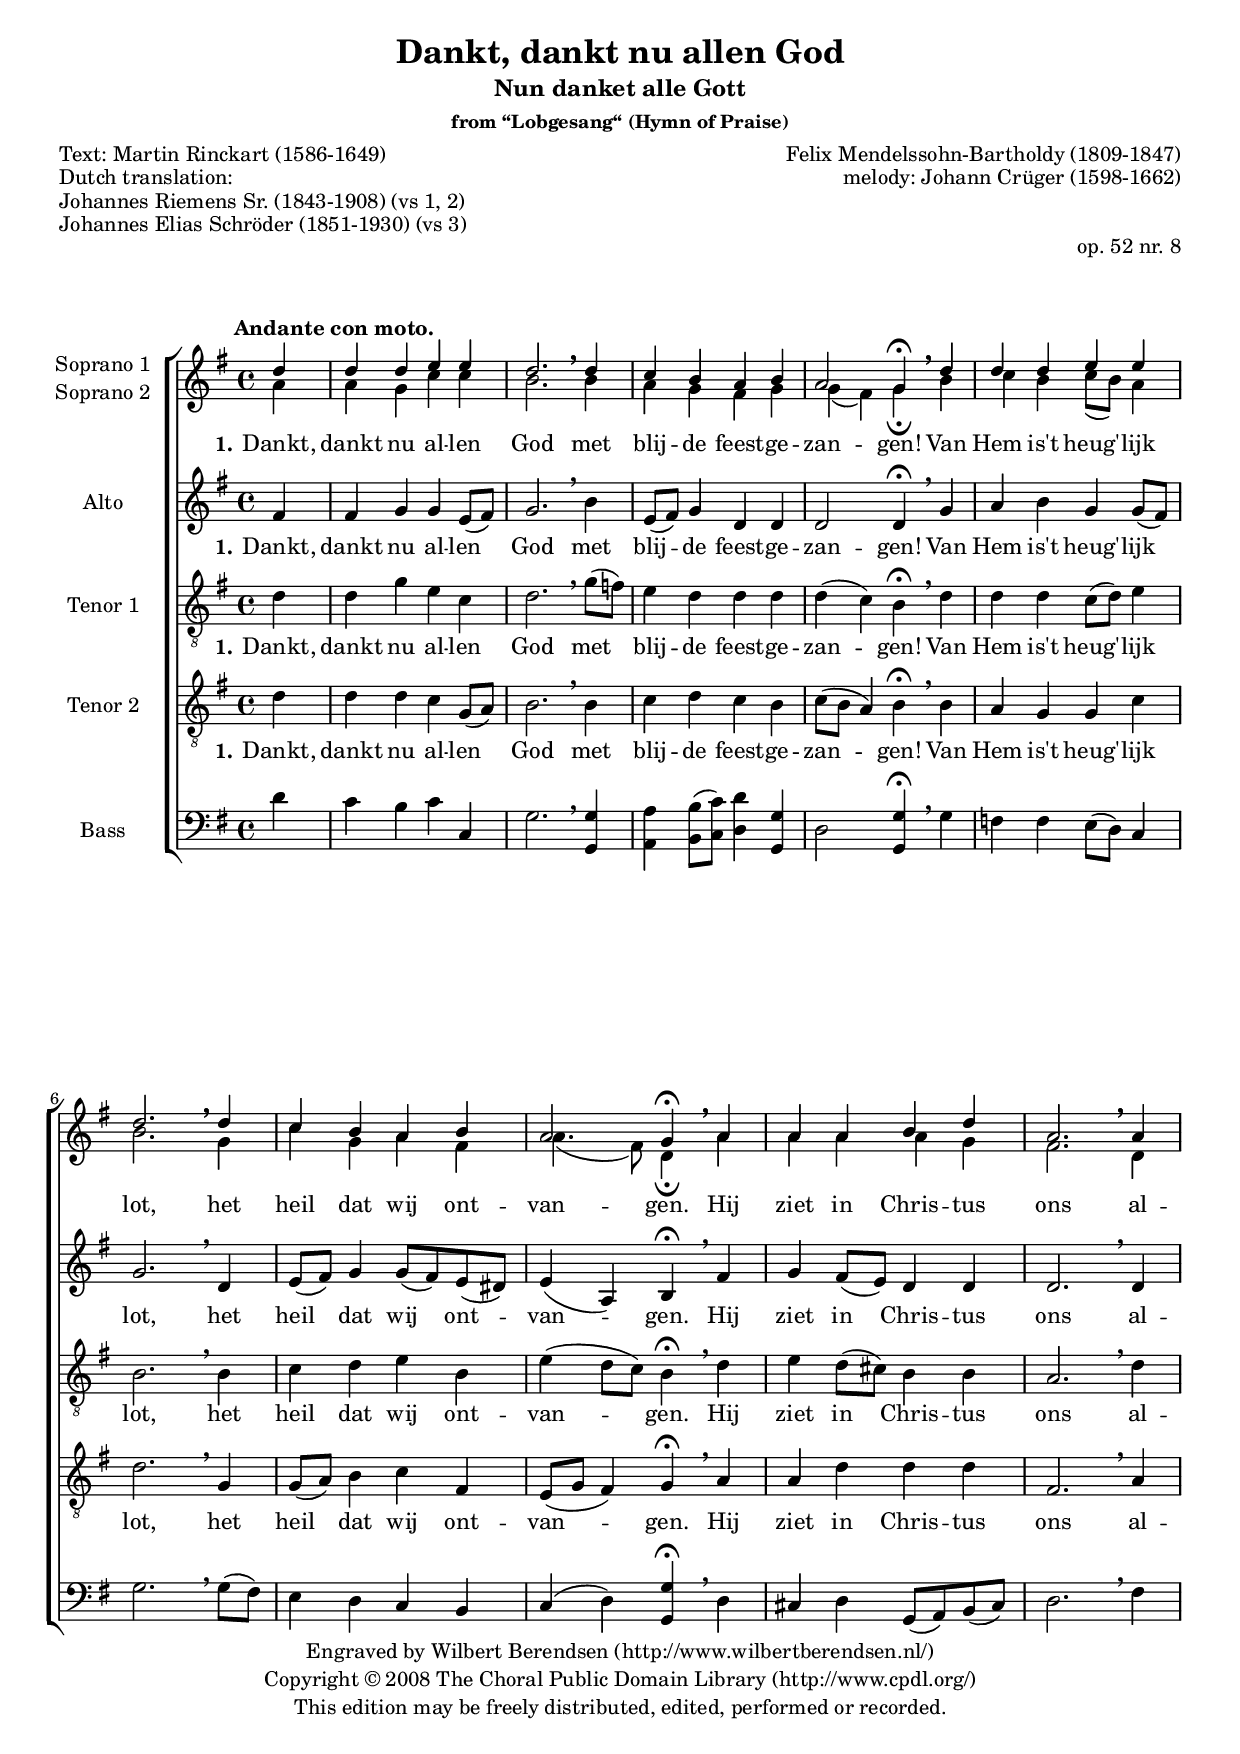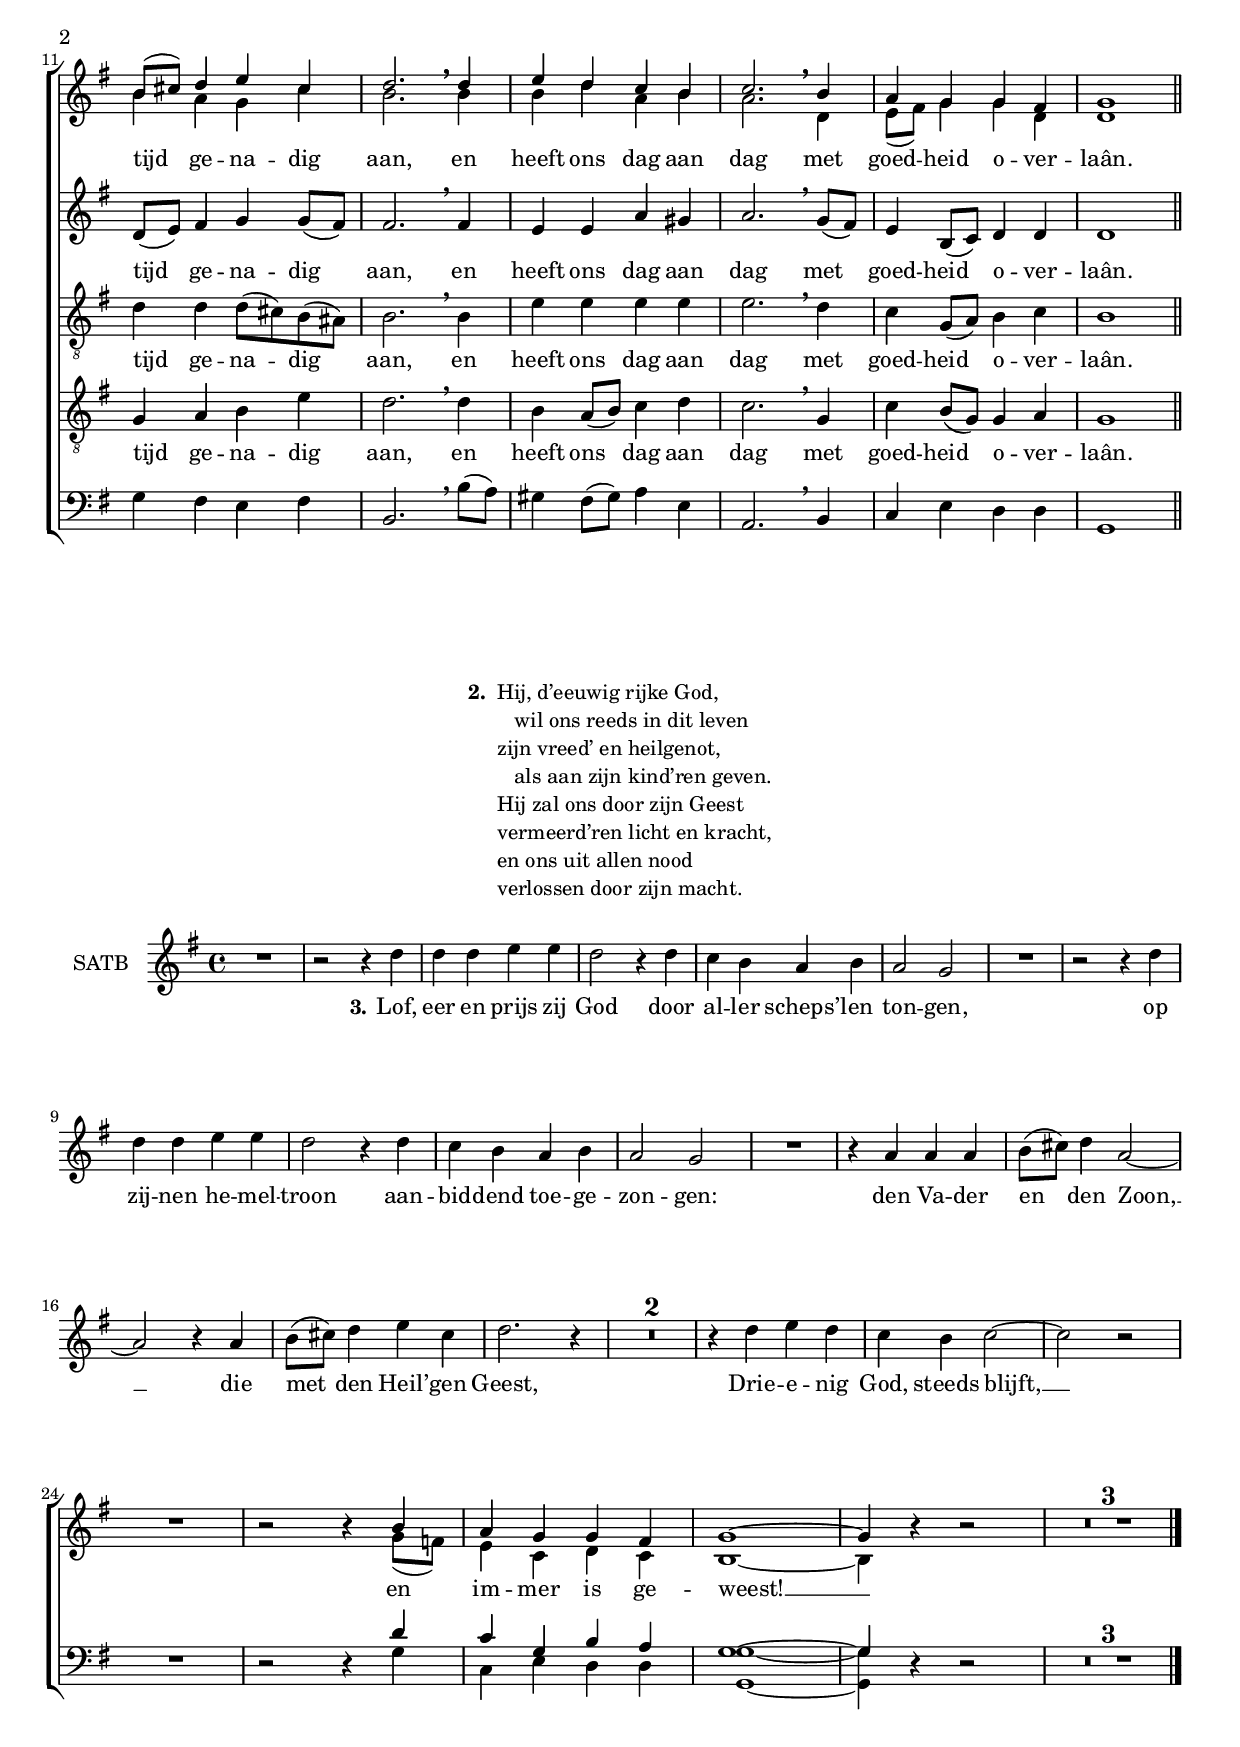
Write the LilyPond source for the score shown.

\version "2.11.46"

#(set-global-staff-size 18)

\header {
  title = "Dankt, dankt nu allen God"
  subtitle = "Nun danket alle Gott"
  subsubtitle = %{Nº 8. %}"from “Lobgesang“ (Hymn of Praise)"
  composer = \markup\override#'(baseline-skip . 2.5)\column\right-align{
    "Felix Mendelssohn-Bartholdy (1809-1847)"
    "melody: Johann Crüger (1598-1662)"
  }
  poet = \markup\override#'(baseline-skip . 2.5)\column{
    "Text: Martin Rinckart (1586-1649)"
    "Dutch translation:"
    "Johannes Riemens Sr. (1843-1908) (vs 1, 2)"
    "Johannes Elias Schröder (1851-1930) (vs 3)"
  }
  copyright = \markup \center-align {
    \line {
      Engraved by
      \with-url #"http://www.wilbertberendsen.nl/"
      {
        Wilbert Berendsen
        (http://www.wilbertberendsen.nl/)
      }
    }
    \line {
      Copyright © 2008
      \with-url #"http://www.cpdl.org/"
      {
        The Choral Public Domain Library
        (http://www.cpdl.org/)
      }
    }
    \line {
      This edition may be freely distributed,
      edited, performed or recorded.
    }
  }
}


\paper {
  between-system-padding = 0
}

tempoMark = {
  \override Score.MetronomeMark #'stencil = ##f
  \tempo 4=90
  \once \override Score.RehearsalMark #'self-alignment-X = #LEFT
  \once \override Score.RehearsalMark #'font-series = #'bold
  \once \override Score.RehearsalMark #'font-size = #0
  \once \override Score.RehearsalMark #'break-align-symbols = #'(time-signature)
  \once \override Score.RehearsalMark #'extra-offset = #'(-0.5 . 0)
  \mark "Andante con moto."
}

global = {
  \key g \major
  \time 4/4
  \partial 4
}

sopI = \relative c'' {
  \global
  d4 d d e e d2. \breathe
  d4 c b a b a2 g4\fermata \breathe
  d' d d e e d2. \breathe
  d4 c b a b a2 g4\fermata \breathe
  a a a b d a2. \breathe
  a4 b8( cis) d4 e cis d2. \breathe
  d4 e d c b c2. \breathe
  b4 a g g fis g1
  \bar "||"
}

sopII = \relative c'' {
  \global
  a4 a g c c b2. \breathe
  b4 a g fis g g(fis) g\fermata \breathe
  b c b c8( b) a4 b2. \breathe
  g4 c g a fis a4.( fis8) d4\fermata \breathe
  a' a a a g fis2. \breathe
  d4 b' a g cis b2. \breathe
  b4 b d a b a2. \breathe
  d,4 e8( fis) g4 g d d1
  \bar "||"
}

alt = \relative c' {
  \global
  fis4 fis g g e8( fis) g2. \breathe
  b4 e,8(fis) g4 d d d2 d4\fermata \breathe
  g a b g g8( fis) g2.\breathe
  d4 e8(fis) g4 g8( fis) e( dis) e4( a,) b\fermata \breathe
  fis'4 g fis8( e) d4 d d2. \breathe
  d4 d8( e) fis4 g g8( fis) fis2.\breathe
  fis4 e e a gis a2.\breathe
  g8(fis) e4 b8( c) d4 d d1
  \bar "||"
}

tenI = \relative c' {
  \global
  d4 d g e c d2.\breathe
  g8(f) e4 d d d d(c) b\fermata\breathe
  d4 d d c8(d) e4 b2.\breathe
  b4 c d e b e( d8 c) b4\fermata \breathe
  d4 e d8( cis) b4 b a2.\breathe
  d4 d d d8(cis) b(ais) b2.\breathe
  b4 e e e e e2.\breathe
  d4 c g8( a) b4 c b1
  \bar "||"
}

tenII = \relative c' {
  \global
  d4 d d c g8( a) b2.\breathe
  b4 c d c b c8( b a4) b\fermata \breathe
  b a g g c d2. \breathe
  g,4 g8( a) b4 c fis, e8( g fis4) g\fermata \breathe
  a a d d d fis,2. \breathe
  a4 g a b e d2. \breathe
  d4 b a8( b) c4 d c2.\breathe
  g4 c b8( g) g4 a g1
  \bar "||"
}

bas = \relative c' {
  \global
  d4 c b c c, g'2. \breathe
  <<
    { g4 a b8( c) d4 g, }
    { g,4 a b8( c) d4 g, }
  >>
  d'2 <g, g'>4\fermata \breathe
  g'4 f f e8( d) c4 g'2. \breathe
  g8( fis) e4 d c b c(d) <g, g'>4\fermata \breathe
  d'4 cis d g,8(a) b(cis) d2.\breathe
  fis4 g fis e fis b,2.\breathe
  b'8(a) gis4 fis8(gis) a4 e a,2.\breathe
  b4 c e d d g,1
  \bar"||"
}

versOne = \lyricmode {
  \set stanza = "1."
  Dankt, dankt nu al -- len God
  met blij -- de feest -- ge -- zan -- gen!
  Van Hem is't heug' -- lijk lot,
  het heil dat wij ont -- van -- gen.
  Hij ziet in Chris -- tus ons
  al -- tijd ge -- na -- dig aan,
  en heeft ons dag aan dag
  met goed -- heid o -- ver -- laân.
}

\score {
  \new ChoirStaff <<
    \new Staff \with {
      instrumentName = \markup\column{ "Soprano 1" "Soprano 2" }
      %shortInstrumentName = \markup\column{ S.1 S.2 }
    } <<
      \new Voice = "sop1" { \voiceOne \tempoMark \sopI }
      \new Voice = "sop2" { \voiceTwo \sopII }
    >>
    \new Lyrics \lyricsto "sop1" \versOne
    \new Staff \with {
      instrumentName = "Alto"
      %shortInstrumentName = "A."
    } \alt
    \new Lyrics \lyricsto "sop1" \versOne
    \new Staff \with {
      instrumentName = "Tenor 1"
      %shortInstrumentName = "T.1"
    } { \clef "G_8" \tenI }
    \new Lyrics \lyricsto "sop1" \versOne
    \new Staff \with {
      instrumentName = "Tenor 2"
      %shortInstrumentName = "T.2"
    } { \clef "G_8" \tenII }
    \new Lyrics \lyricsto "sop1" \versOne
    \new Staff \with {
      instrumentName = "Bass"
      %shortInstrumentName = "B."
    } { \clef bass \bas }
  >>
  \header {
    opus = "op. 52 nr. 8"
  }
  \layout {
    indent = 20\mm
    %short-indent = 7\mm
    \context {
      \Staff
      \override VerticalAxisGroup #'minimum-Y-extent = #'(-3 . 4)
    }
  }
}


\markup \fill-line {
  \line {
    \bold "2. "
    \column {
      \line { Hij, d’eeuwig rijke God, }
      \line { "  " wil ons reeds in dit leven }
      \line { zijn vreed’ en heilgenot, }
      \line { "  " als aan zijn kind’ren geven. }
      \line { Hij zal ons door zijn Geest }
      \line { vermeerd’ren licht en kracht, }
      \line { en ons uit allen nood }
      \line { verlossen door zijn macht. }
      \line { " " }
    }
  }
}

verseThree = \lyricmode {
  \set stanza = "3."
  Lof, eer en prijs zij God
  door al -- ler scheps’ -- len ton -- gen,
  op zij -- nen he -- mel -- troon
  aan -- bid -- dend toe -- ge -- zon -- gen:
  den Va -- der en den Zoon, __
  die met den Heil’ -- gen Geest,
  Drie -- e -- nig God, steeds blijft, __
  en im -- mer is ge -- weest! __
}

\score {
  \new ChoirStaff <<
    \new Staff \with {
      instrumentName = "SATB"
    } <<
      \new Voice \relative c'' {
        \key g \major
        \repeat unfold 2 {
          R1 r2 r4 d d d e e d2 r4 d c b a b a2 g
        }
        R1 r4 a a a b8( cis) d4 a2~a r4
        a b8( cis) d4 e cis d2. r4
        R1*2
        r4 d e d c b c2~c r \break
        R1 r2 r4
        \voiceOne
        b a g g fis g1~g4
        \oneVoice
        r r2 R1*3
        \bar"|."
      } \addlyrics { \verseThree }
      \new Voice \relative c'' {
        \key g \major
        s1*24 s2.
        \voiceTwo
        g8(f) e4 c d c b1~b4
      }
    >>
    \new Staff \relative c' {
      \clef bass
      \key g \major
      R1*24 r2 r4
      <<
        { d4 c g b a g1~g4 }
        \\
        { g4 c, e d d <g g,>1 ~ <g g,>4 }
      >>
      r4 r2 R1*3
    }
  >>
  \layout {
    \context {
      \RemoveEmptyStaffContext
    }
    \context {
      \Score
      skipBars = ##t
      \override VerticalAxisGroup #'remove-first = ##t
    }
  }
}
